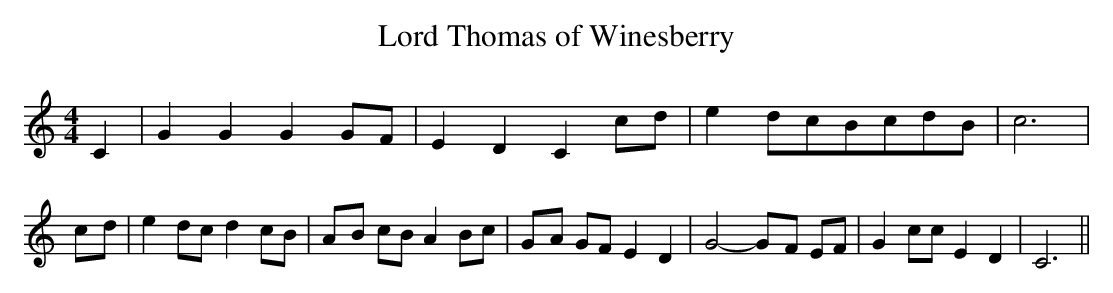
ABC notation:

X:1
T:Lord Thomas of Winesberry
M:4/4
L:1/8
K:C
 C2| G2 G2 G2 GF| E2 D2 C2c-d| e2d-cB-cd-B| c6|c-d| e2 dc d2 cB|A-B cB A2 Bc|\
G-A GF E2 D2| G4-G-F EF| G2 cc E2 D2| C6||
